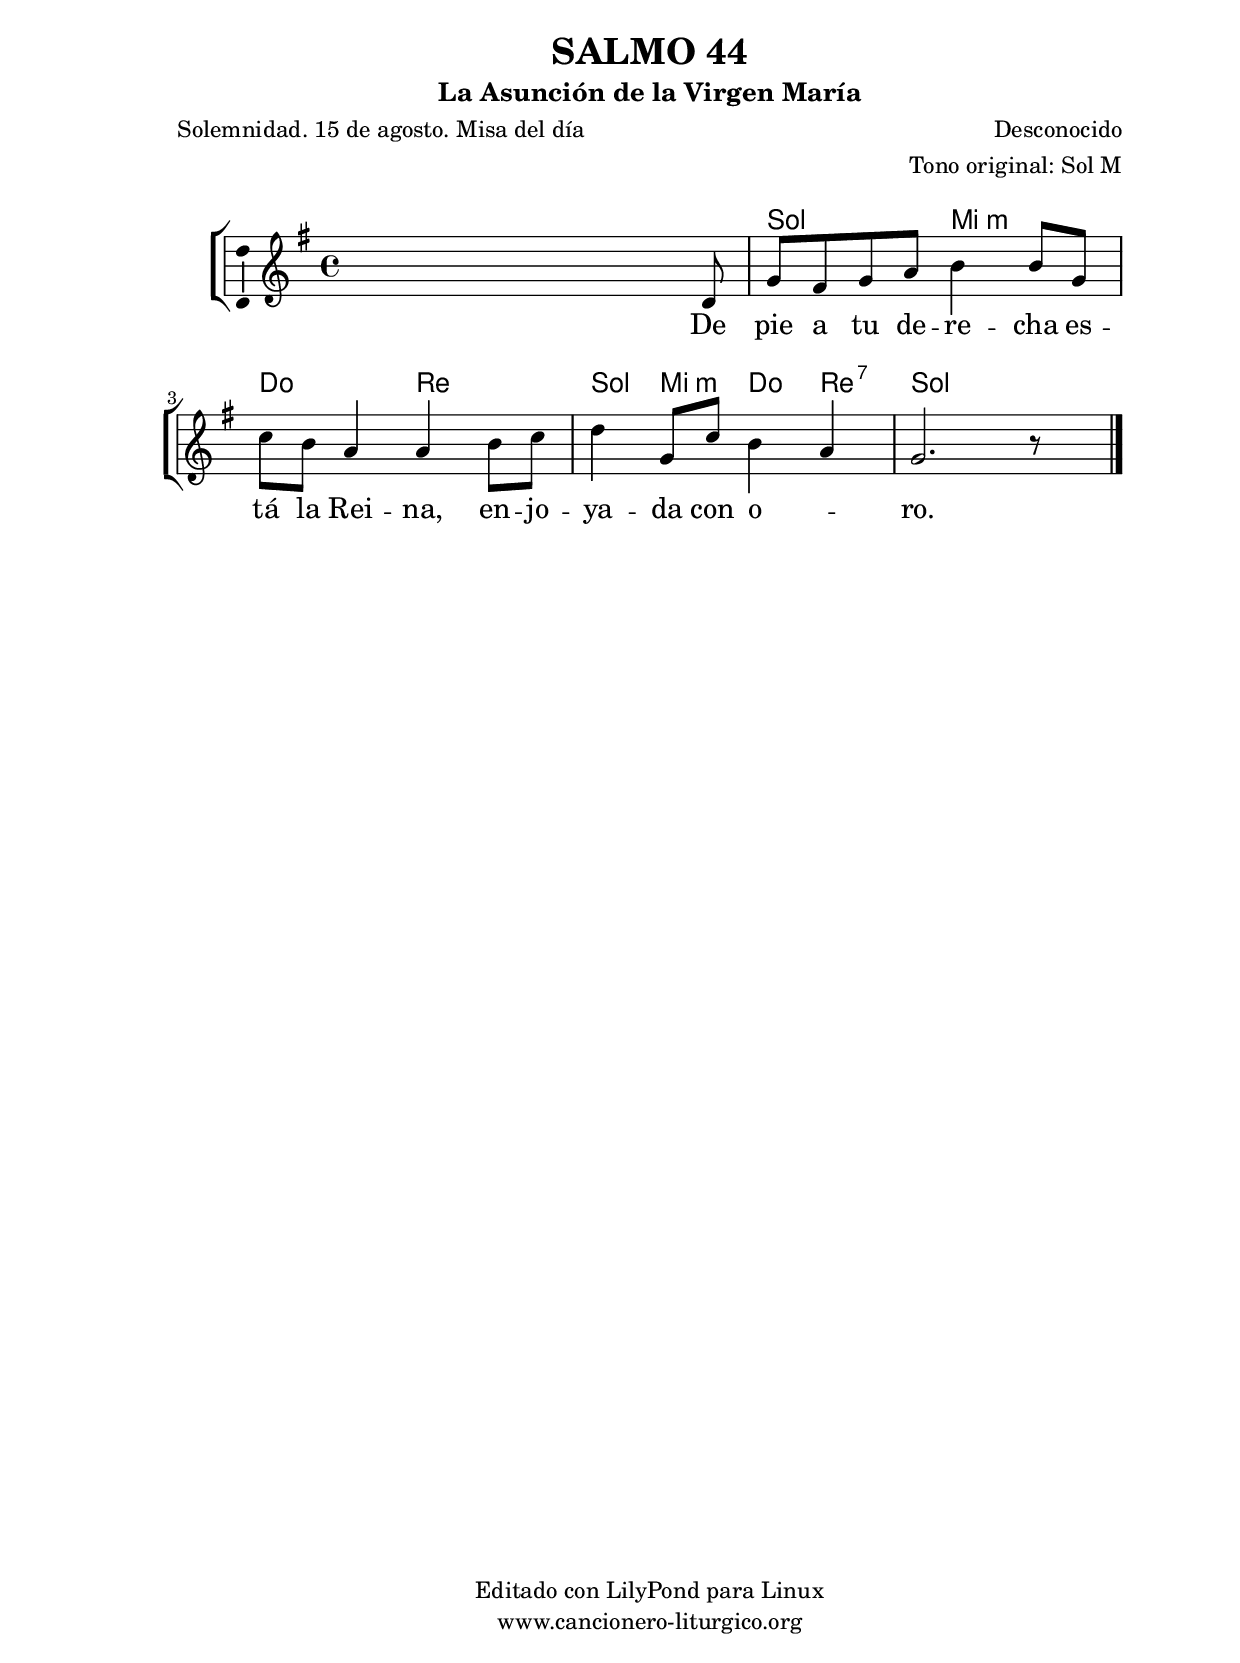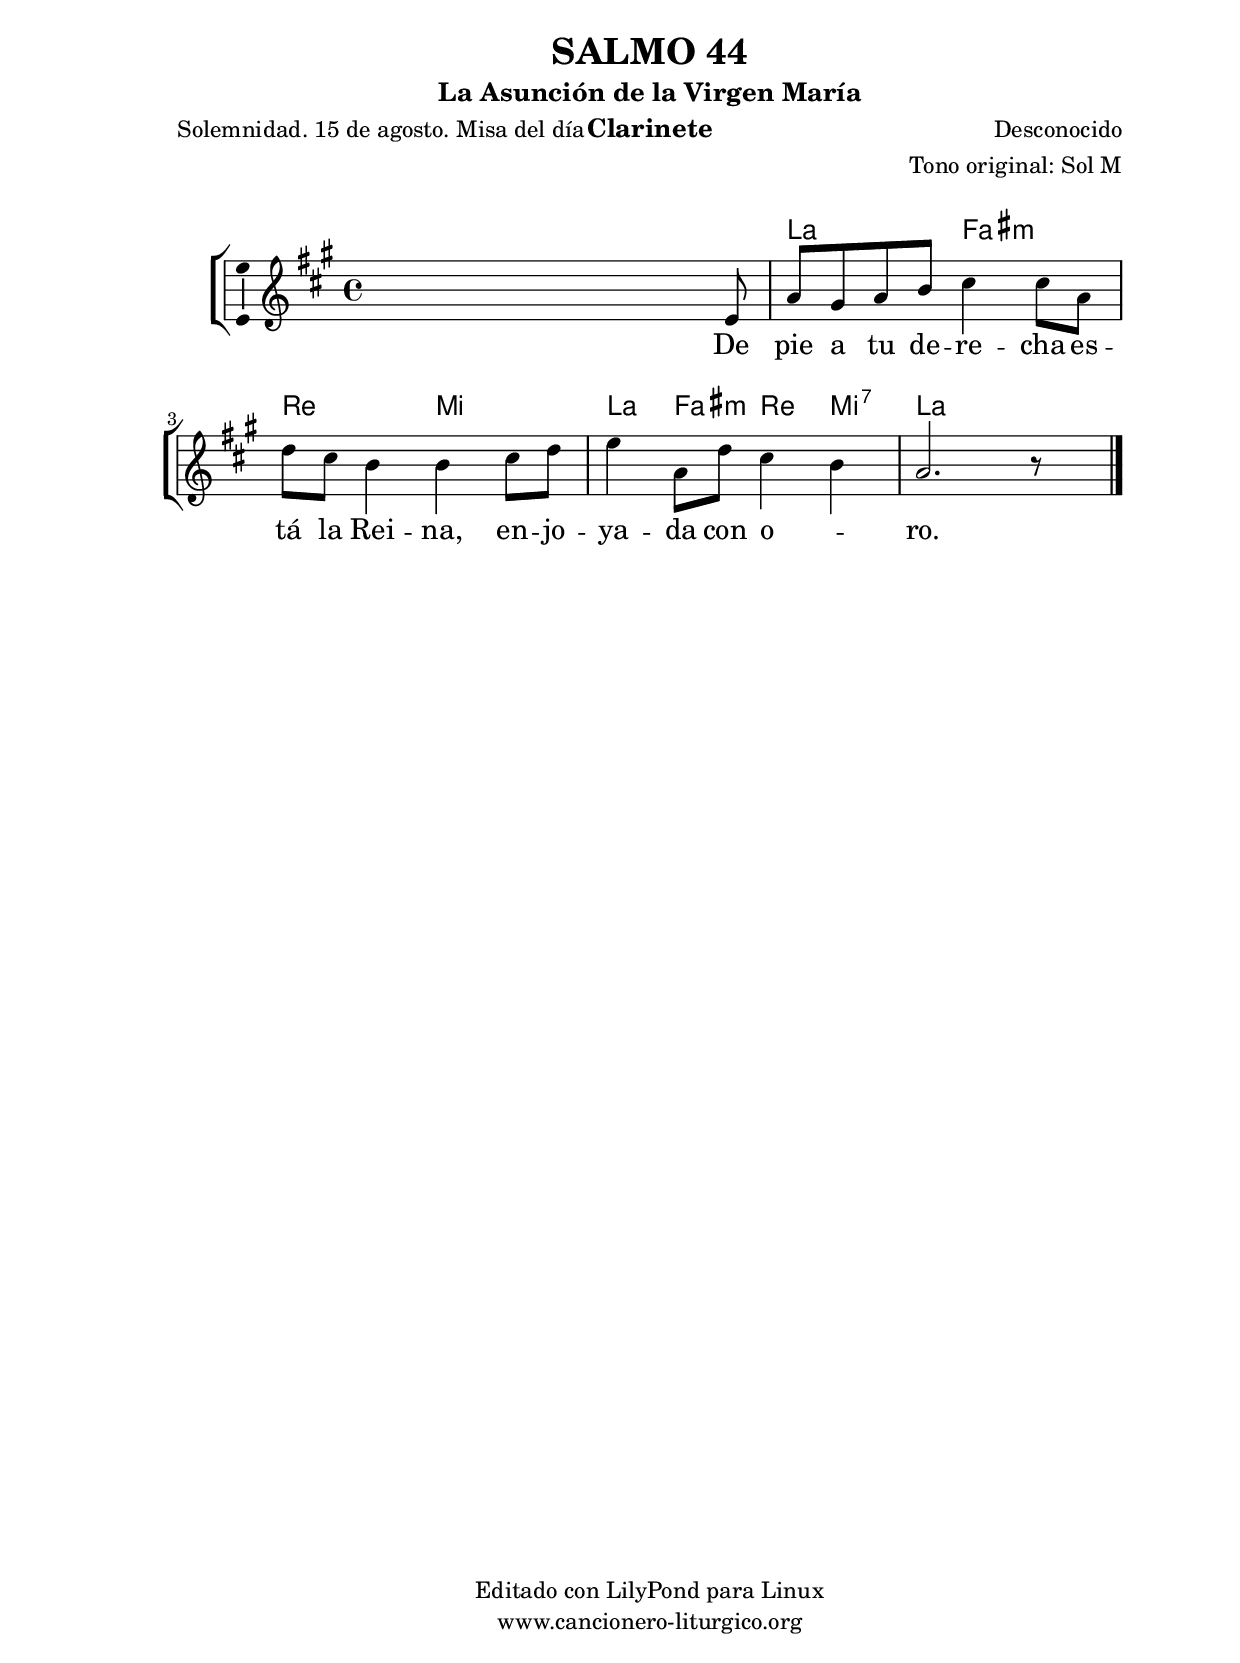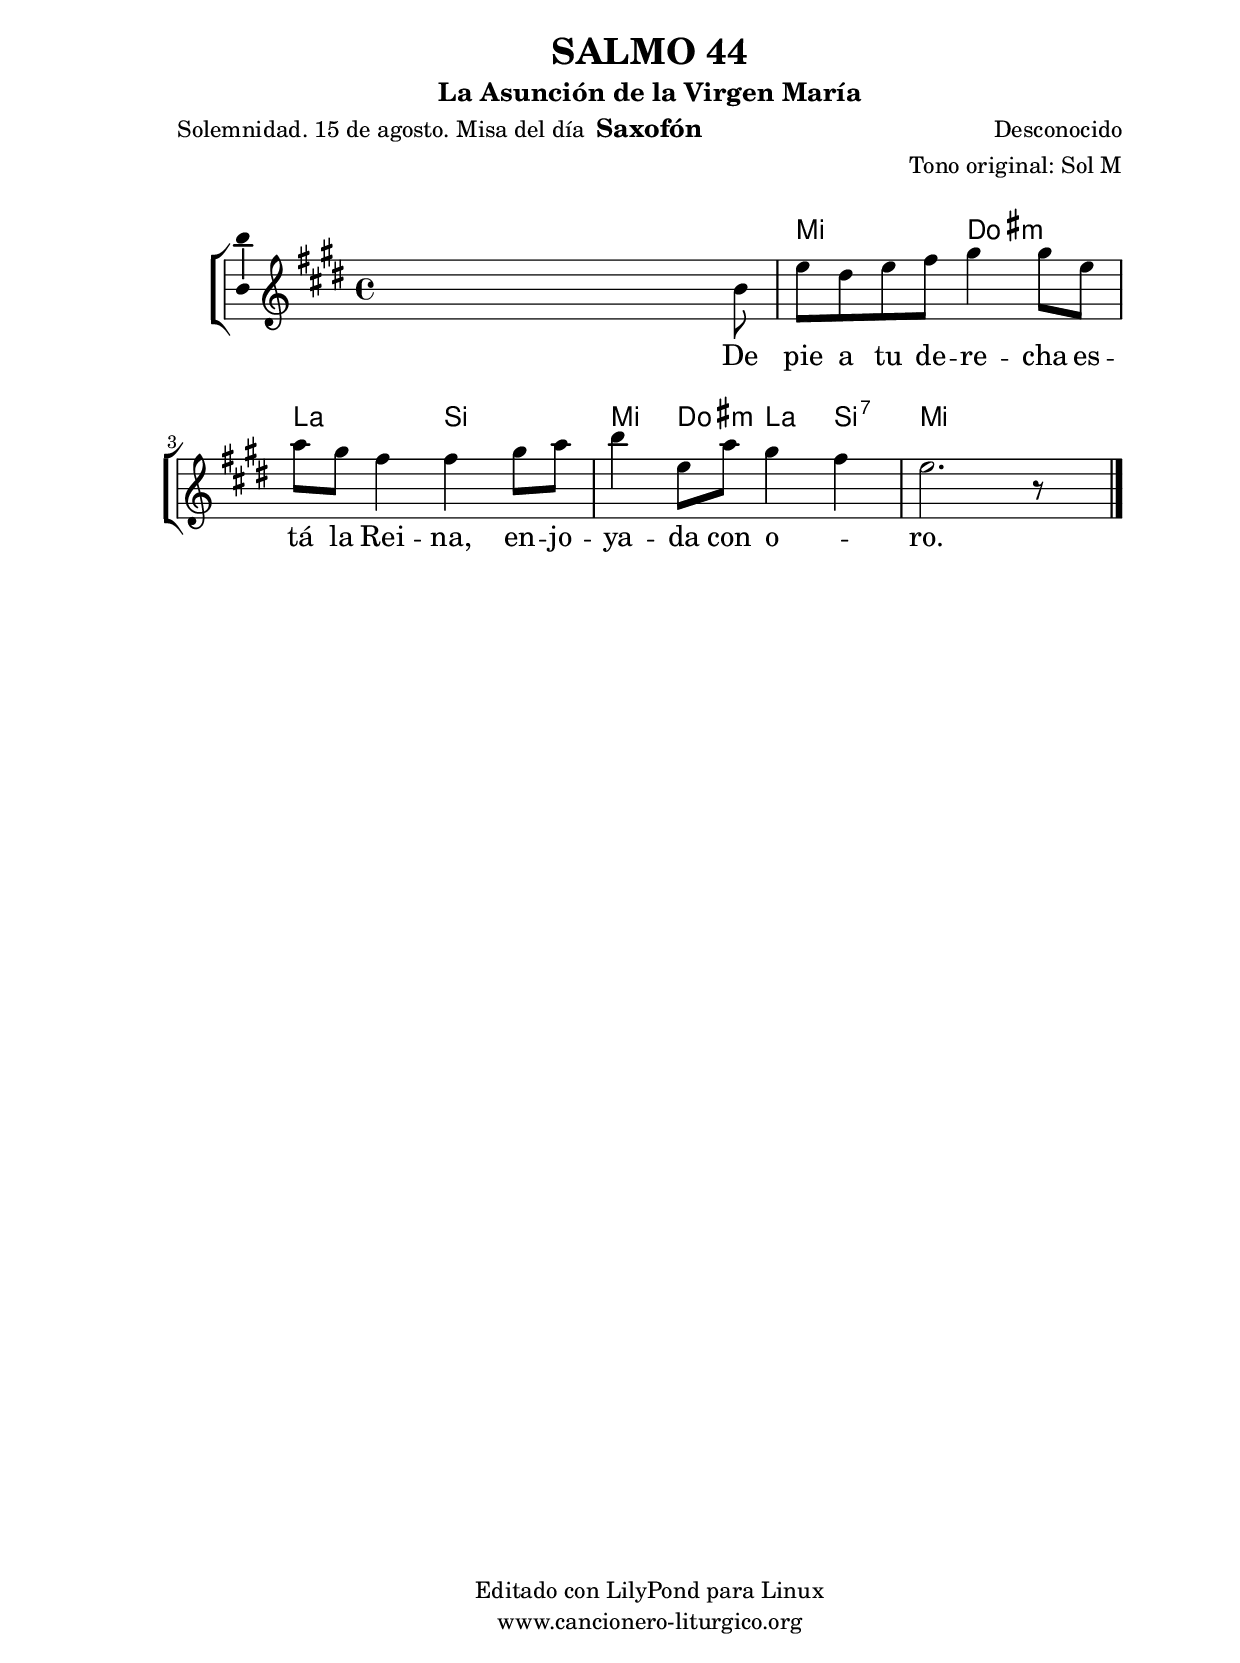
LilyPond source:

%
%para convertir .midi en .wav:
%timidity filename.midi -Ow -o finename.wav
%
%
%Para convertir de .wav a .mp3:
%lame -h -m j filename.wav
%
%
%para escuchar el midi:
%timidity nombrefichero.midi
%


%versión de lilypond para la que se ha escrito esta partitura:
\version "2.16.0"

	%Tamaño papel
	#(set-default-paper-size "a4")
	%Tamaño partitura
	#(set-global-staff-size 20)
	%No responde al pulsar sobre una nota
	#(ly:set-option 'point-and-click #f)

%parámetros del encabezamiento:
\header {
	title = "SALMO 44"
	subtitle = "La Asunción de la Virgen María"
	composer = "Desconocido"
	poet = "Solemnidad. 15 de agosto. Misa del día"
	meter = ""
	arranger = "Tono original: Sol M"
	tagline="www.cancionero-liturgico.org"
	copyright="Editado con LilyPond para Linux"
	tiempo = ""
	usos = "Salmo"
	letra = "De pie a tu derecha está la Reina, enjoyada con oro."
	}

%parámetros asociados al papel:
\paper  {
	oddHeaderMarkup = \markup {\fill-line { \on-the-fly #not-first-page \fromproperty #'header:title \on-the-fly #not-first-page \fromproperty #'header:composer }}
	evenHeaderMarkup = \markup {\fill-line { \fromproperty #'header:composer \fromproperty #'header:title }}
	#(set-paper-size "a4")
	print-page-number = ##f
	first-page-number = 1
	print-first-page-number = ##f
%	head-separation = 3.0 \cm
	top-margin = 2.0 \cm
	bottom-margin = 0.5\cm
%%%	bottom-margin = -1.0\cm
	left-margin = 3.0 \cm
	line-width = 16.0 \cm 
	indent = 8\mm
	interscoreline = 2.\mm
	between-system-space = 15\mm
%	para que las partituras no llenen la hoja:
	ragged-bottom = ##t
%	idem para la última hoja:
	ragged-last-bottom = ##f
%	para que las partituras llenen el ancho del papel:
	ragged-last = ##f
	after-title-space = 2.5 \cm
%page-count=1
%system-count=8

	%Flexible Vertical Spacing
%	markup-markup-spacing =
%	#'((basic-distance . 15) (minimum-distance . 15) (padding . 3))
	markup-system-spacing =
	#'((basic-distance . 15) (minimum-distance . 15) (padding . 3))
	system-system-spacing =
	#'((basic-distance . 15) (minimum-distance . 15) (padding . 3))
	score-system-spacing =
	#'((basic-distance . 15) (minimum-distance . 15) (padding . 5))
%	top-system-spacing = % header
%	#'((basic-distance . 8) (minimum-distance . 0) (padding . 3))
%	top-markup-spacing =
%	#'((basic-distance . 20) (minimum-distance . 20) (padding . 3))
	last-bottom-spacing = % footer
	#'((basic-distance . 5) (minimum-distance . 5) (padding . 3))
%	score-markup-spacing =
%	#'((basic-distance . 16) (minimum-distance . 13) (padding . 3))

	}


%parámetros que afectan a toda la partitura:
global =  {
	%clave de sol (G):
	\clef G
	%armadura:
%	\transpose aes g
	\key g \major
	\tempo 4=90
	\set Score.tempoHideNote = ##t
	}


acordes = {
	\italianChords
	\chordmode {
%	\transpose aes g
{

s1
g2 e:m c d g4 e:m c d:7 g1

	}
	}
}

melodia = 
%	\transpose aes g
{
	\relative c'{

\time 4/4
s2 s4 s8 d8
g8 fis g a b4 b8 g
c8 b a4 a b8 c
d4 g,8 c b4 a
g2. r8 s8

	\bar "|."
	}
	}


texto = \lyricmode {
De pie a tu de -- re -- cha es -- tá la Rei -- na, en -- jo -- ya -- da con o -- _ ro.
	}


acordesStaff = \context ChordNames = acordesStaff <<
	\set chordChanges = ##t
	\acordes
	>>


vozStaff = \context Voice = vozStaff
\with {\consists "Ambitus_engraver"}
<<
%	\set Staff.instrumentName = ""
%	\set Staff.shortInstrumentName = ""
%	\set Staff.midiInstrument = #"clarinet"
%	\set Staff.midiInstrument = #"cello"
%	\set Staff.midiInstrument = #"flute"
	\set Staff.midiInstrument = #"electric guitar (jazz)"
%	\set Staff.midiInstrument = #"english horn"
%	\set Staff.midiInstrument = #"violin"
%	\set Staff.midiInstrument = #"glockenspiel"
	\set Staff.midiMinimumVolume = #0.7
	\set Staff.midiMaximumVolume = #0.9
	\global
	\melodia
	>>


textoStaff = \context Lyrics = textoStaff <<
	\lyricsto vozStaff \texto
	>>

\book {
	\score {
		\context ChoirStaff {
			\override StaffGroup.SystemStartBracket #'collapse-height = #1
			\override Score.SystemStartBar #'collapse-height = #1
			<<
			\acordesStaff
			\vozStaff
			\textoStaff
			>>
			}
		\layout {
	    		\context {
				\Lyrics
				\override LyricText #'font-size = #2
				}
	   		 \context {
				\Score
				%fontSize = #3
				\override StaffSymbol #'staff-space = #(magstep +3)
				%\override Beam #'thickness = #0.55
				%\override SpacingSpanner #'spacing-increment = #1.0
				%\override Slur #'height-limit = #1.5
				}
			}
		}
	\score {
		\unfoldRepeats
		\context ChoirStaff {
			<<
			\acordesStaff
			\vozStaff
			>>
			}
		\midi {
	  		\context {
	  			\Score
				tempoWholesPerMinute = #(ly:make-moment 70 4)
				}
			}
		}
	}

%Partitura para clarinete
#(define output-suffix "C")
\book {
	\header{
		instrument = "Clarinete"
		}
	\score {
		\context ChoirStaff {
			\override StaffGroup.SystemStartBracket #'collapse-height = #1
			\override Score.SystemStartBar #'collapse-height = #1
\transpose c d
			<<
			\acordesStaff
			\vozStaff
			\textoStaff
			>>
			}
		\layout {
	    		\context {
				\Lyrics
				\override LyricText #'font-size = #2
				}
	   		 \context {
				\Score
				%fontSize = #3
				\override StaffSymbol #'staff-space = #(magstep +3)
				%\override Beam #'thickness = #0.55
				%\override SpacingSpanner #'spacing-increment = #1.0
				%\override Slur #'height-limit = #1.5
				}
			}
		}
	}

%Partitura para saxofón
#(define output-suffix "S")
\book {
	\header{
		instrument = "Saxofón"
		}
	\score {
		\context ChoirStaff {
			\override StaffGroup.SystemStartBracket #'collapse-height = #1
			\override Score.SystemStartBar #'collapse-height = #1
\transpose c a
			<<
			\acordesStaff
			\vozStaff
			\textoStaff
			>>
			}
		\layout {
	    		\context {
				\Lyrics
				\override LyricText #'font-size = #2
				}
	   		 \context {
				\Score
				%fontSize = #3
				\override StaffSymbol #'staff-space = #(magstep +3)
				%\override Beam #'thickness = #0.55
				%\override SpacingSpanner #'spacing-increment = #1.0
				%\override Slur #'height-limit = #1.5
				}
			}
		}
	}

